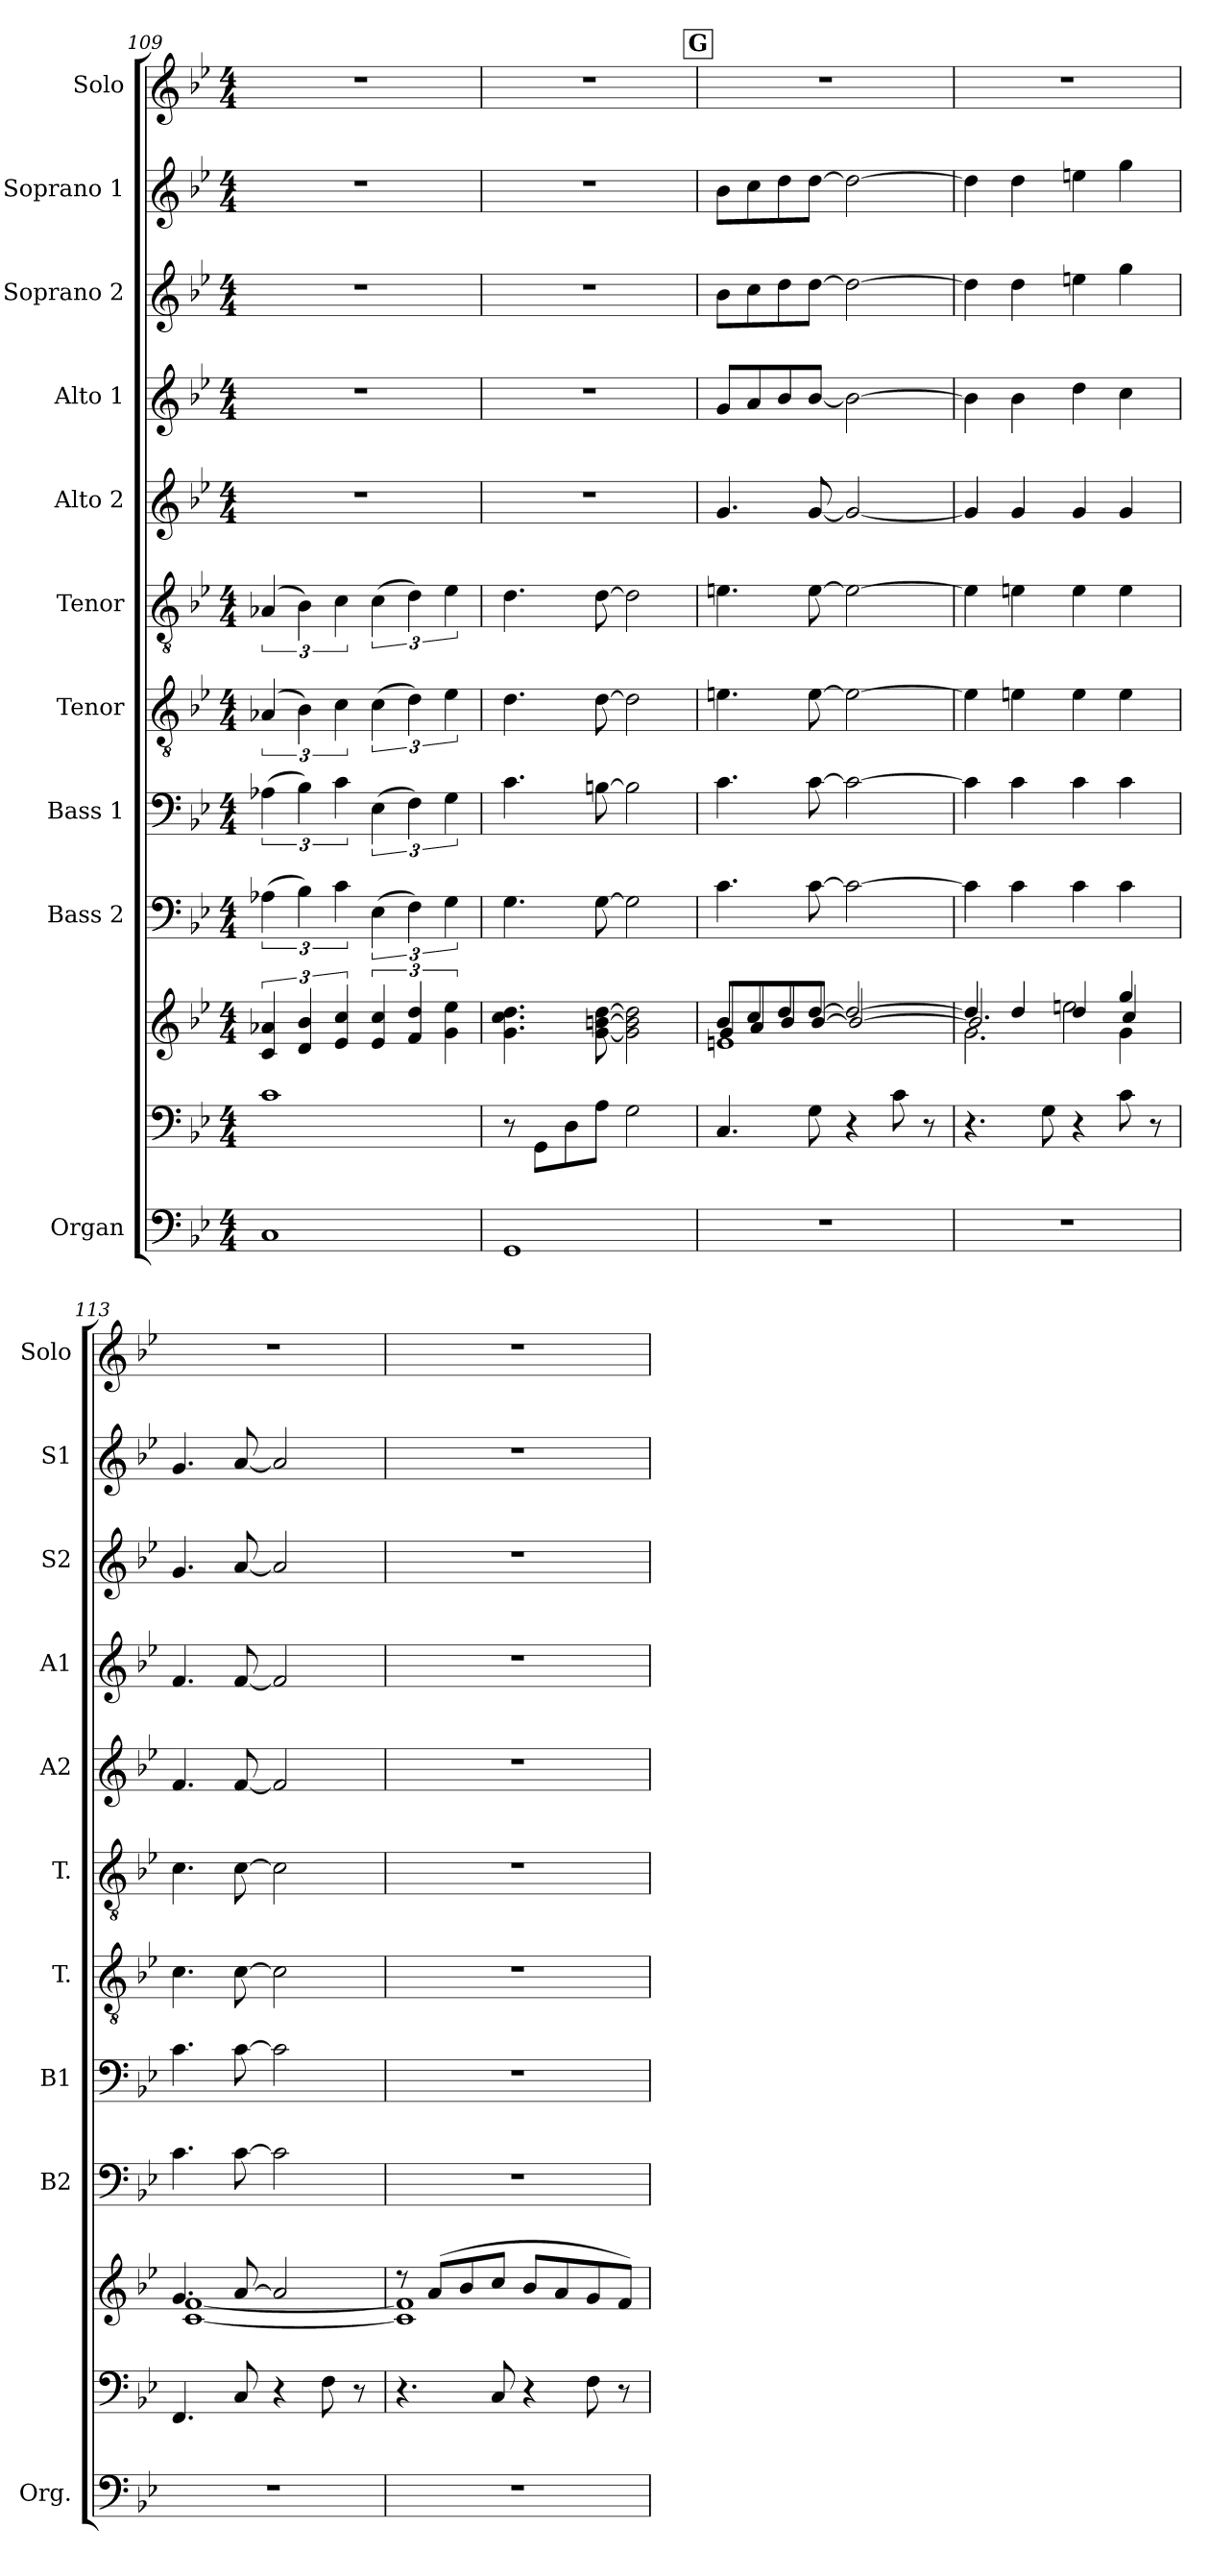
**kern	**kern	**kern	**kern	**kern	**kern	**kern	**kern	**kern	**kern	**kern	**kern
*part10	*part10	*part10	*part9	*part8	*part7	*part6	*part5	*part4	*part3	*part2	*part1
*staff12	*staff11	*staff10	*staff9	*staff8	*staff7	*staff6	*staff5	*staff4	*staff3	*staff2	*staff1
*I"Organ	*	*	*I"Bass 2	*I"Bass 1	*I"Tenor	*I"Tenor	*I"Alto 2	*I"Alto 1	*I"Soprano 2	*I"Soprano 1	*I"Solo
*I'Org.	*	*	*I'B2	*I'B1	*I'T.	*I'T.	*I'A2	*I'A1	*I'S2	*I'S1	*I'Solo
*clefF4	*clefF4	*clefG2	*clefF4	*clefF4	*clefGv2	*clefGv2	*clefG2	*clefG2	*clefG2	*clefG2	*clefG2
*k[b-e-]	*k[b-e-]	*k[b-e-]	*k[b-e-]	*k[b-e-]	*k[b-e-]	*k[b-e-]	*k[b-e-]	*k[b-e-]	*k[b-e-]	*k[b-e-]	*k[b-e-]
*M4/4	*M4/4	*M4/4	*M4/4	*M4/4	*M4/4	*M4/4	*M4/4	*M4/4	*M4/4	*M4/4	*M4/4
=109	=109	=109	=109	=109	=109	=109	=109	=109	=109	=109	=109
1C	1c	6c/ 6a-X/	(>6A-X\	(>6A-X\	(>6A-X/	(>6A-X/	1r	1r	1r	1r	1r
.	.	6d/ 6b-/	6B-\)	6B-\)	6B-\)	6B-\)	.	.	.	.	.
.	.	6e-/ 6cc/	6c\	6c\	6c\	6c\	.	.	.	.	.
.	.	6e-/ 6cc/	(>6E-\	(>6E-\	(>6c\	(>6c\	.	.	.	.	.
.	.	6f/ 6dd/	6F\)	6F\)	6d\)	6d\)	.	.	.	.	.
.	.	6g\ 6ee-\	6G\	6G\	6e-\	6e-\	.	.	.	.	.
=110	=110	=110	=110	=110	=110	=110	=110	=110	=110	=110	=110
1GG	8r	4.g\ 4.cc\ 4.dd\	4.G\	4.c\	4.d\	4.d\	1r	1r	1r	1r	1r
.	8GG\L	.	.	.	.	.	.	.	.	.	.
.	8D\	.	.	.	.	.	.	.	.	.	.
.	8A\J	[8g\ [8bn\ [8dd\	[8G\	[8Bn\	[8d\	[8d\	.	.	.	.	.
.	2G\	2g\] 2b\] 2dd\]	2G\]	2B\]	2d\]	2d\]	.	.	.	.	.
!!LO:REH:place=s1:a:B:fs=14:t=G
=111	=111	=111	=111	=111	=111	=111	=111	=111	=111	=111	=111
*	*	*^	*	*	*	*	*	*	*	*	*
*	*	*	*^	*	*	*	*	*	*	*	*	*
1r	4.C/	8b-/L	1en	8g/L	4.c\	4.c\	4.en\	4.en\	4.g/	8g/L	8b-\L	8b-\L	1r
.	.	8cc/	.	8a/	.	.	.	.	.	8a/	8cc\	8cc\	.
.	.	8dd/	.	8b-/	.	.	.	.	.	8b-/	8dd\	8dd\	.
.	8G\	[8dd/J	.	[8b-/J	[8c\	[8c\	[8e\	[8e\	[8g/	[8b-/J	[8dd\J	[8dd\J	.
.	4r	2dd/_	.	2b-/_	2c\_	2c\_	2e\_	2e\_	2g/_	2b-\_	2dd\_	2dd\_	.
.	8c\	.	.	.	.	.	.	.	.	.	.	.	.
.	8r	.	.	.	.	.	.	.	.	.	.	.	.
=112	=112	=112	=112	=112	=112	=112	=112	=112	=112	=112	=112	=112	=112
*	*	*	*	*^	*	*	*	*	*	*	*	*	*
1r	4.r	4dd/]	2.g\	2.b-/]	2ryy	4c\]	4c\]	4e\]	4e\]	4g/]	4b-\]	4dd\]	4dd\]	1r
.	.	4dd/	.	.	.	4c\	4c\	4en\	4en\	4g/	4b-\	4dd\	4dd\	.
.	8G\	.	.	.	.	.	.	.	.	.	.	.	.	.
.	4r	4dd/	.	.	2een\	4c\	4c\	4e\	4e\	4g/	4dd\	4een\	4een\	.
.	8c\	4gg/	4g\	4cc/	.	4c\	4c\	4e\	4e\	4g/	4cc\	4gg\	4gg\	.
.	8r	.	.	.	.	.	.	.	.	.	.	.	.	.
*	*	*	*v	*v	*v	*	*	*	*	*	*	*	*	*
=113	=113	=113	=113	=113	=113	=113	=113	=113	=113	=113	=113	=113
1r	4.FF/	4.g/	[1c [1f	4.c\	4.c\	4.c\	4.c\	4.f/	4.f/	4.g/	4.g/	1r
.	8C/	[8a/	.	[8c\	[8c\	[8c\	[8c\	[8f/	[8f/	[8a/	[8a/	.
.	4r	2a/]	.	2c\]	2c\]	2c\]	2c\]	2f/]	2f/]	2a/]	2a/]	.
.	8F\	.	.	.	.	.	.	.	.	.	.	.
.	8r	.	.	.	.	.	.	.	.	.	.	.
=114	=114	=114	=114	=114	=114	=114	=114	=114	=114	=114	=114	=114
1r	4.r	8r	1c] 1f]	1r	1r	1r	1r	1r	1r	1r	1r	1r
.	.	(>8a/L	.	.	.	.	.	.	.	.	.	.
.	.	8b-/	.	.	.	.	.	.	.	.	.	.
.	8C/	8cc/J	.	.	.	.	.	.	.	.	.	.
.	4r	8b-/L	.	.	.	.	.	.	.	.	.	.
.	.	8a/	.	.	.	.	.	.	.	.	.	.
.	8F\	8g/	.	.	.	.	.	.	.	.	.	.
.	8r	8f/J)	.	.	.	.	.	.	.	.	.	.
*	*	*v	*v	*	*	*	*	*	*	*	*	*
=	=	=	=	=	=	=	=	=	=	=	=
*-	*-	*-	*-	*-	*-	*-	*-	*-	*-	*-	*-
